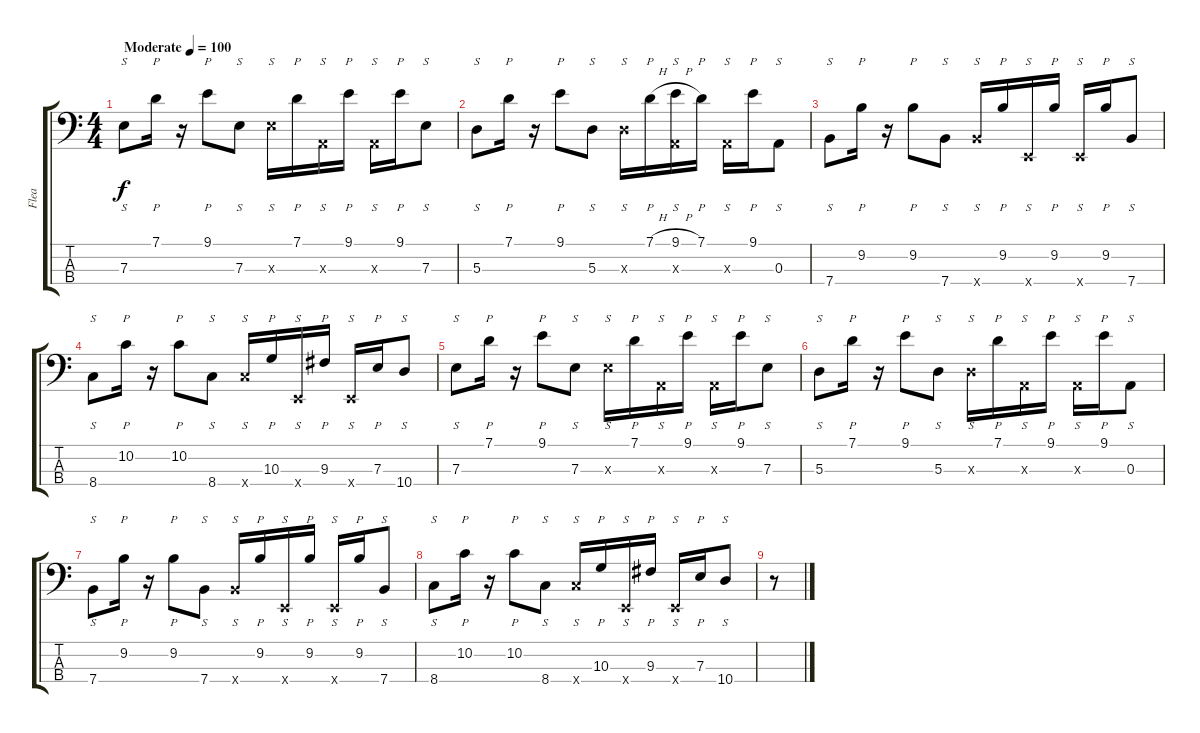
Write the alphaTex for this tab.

\track ("Flea" "Flea") {instrument electricbassfinger}
\staff {score tabs}
\tuning (G2 D2 A1 E1) {hide}
\ts (4 4)
\tempo (100 "Moderate")
\clef f4
\ks c
7.3.8{s dy f instrument electricbassfinger} 7.1.16{p} r.16 9.1.8{p} 7.3.8{s} 7.3{x}.16{s} 7.1.16{p} 0.3{x}.16{s} 9.1.16{p} 0.3{x}.16{s} 9.1.16{p} 7.3.8{s} |
5.3.8{s} 7.1.16{p} r.16 9.1.8{p} 5.3.8{s} 5.3{x}.16{s} 7.1{h}.16{p} (9.1{h} 0.3{x}).16{s} 7.1.16{p} 0.3{x}.16{s} 9.1.16{p} 0.3.8{s} |
7.4.8{s} 9.2.16{p} r.16 9.2.8{p} 7.4.8{s} 7.4{x}.16{s} 9.2.16{p} 0.4{x}.16{s} 9.2.16{p} 0.4{x}.16{s} 9.2.16{p} 7.4.8{s} |
8.4.8{s} 10.2.16{p} r.16 10.2.8{p} 8.4.8{s} 8.4{x}.16{s} 10.3.16{p} 0.4{x}.16{s} 9.3.16{p} 0.4{x}.16{s} 7.3.16{p} 10.4.8{s} |
7.3.8{s} 7.1.16{p} r.16 9.1.8{p} 7.3.8{s} 7.3{x}.16{s} 7.1.16{p} 0.3{x}.16{s} 9.1.16{p} 0.3{x}.16{s} 9.1.16{p} 7.3.8{s} |
5.3.8{s} 7.1.16{p} r.16 9.1.8{p} 5.3.8{s} 5.3{x}.16{s} 7.1.16{p} 0.3{x}.16{s} 9.1.16{p} 0.3{x}.16{s} 9.1.16{p} 0.3.8{s} |
7.4.8{s} 9.2.16{p} r.16 9.2.8{p} 7.4.8{s} 7.4{x}.16{s} 9.2.16{p} 0.4{x}.16{s} 9.2.16{p} 0.4{x}.16{s} 9.2.16{p} 7.4.8{s} |
8.4.8{s} 10.2.16{p} r.16 10.2.8{p} 8.4.8{s} 8.4{x}.16{s} 10.3.16{p} 0.4{x}.16{s} 9.3.16{p} 0.4{x}.16{s} 7.3.16{p} 10.4.8{s} |
r.8
